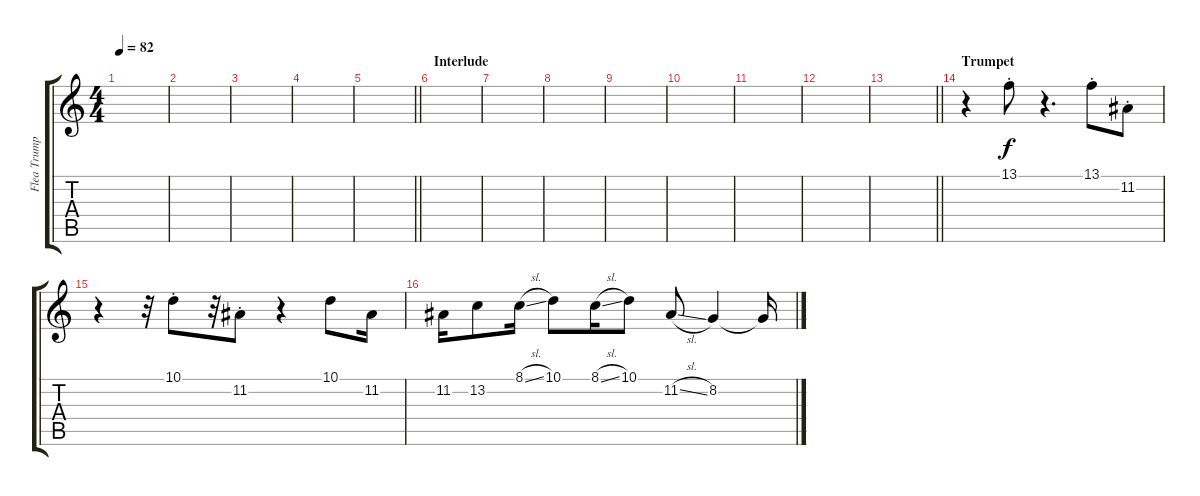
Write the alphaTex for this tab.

\track ("Flea Trumpet" "Flea Trump") {instrument trumpet}
\staff {score tabs}
\tuning (E4 B3 G3 D3 A2 E2) {hide}
\ts (4 4)
\tempo 82
\clef g2
\ks c
|
|
|
|
\barLineRight lightlight
|
\section ("" "Interlude")
|
|
|
|
|
|
|
\barLineRight lightlight
|
\section ("" "Trumpet")
r.4 13.1{st}.8 r.4{d} 13.1{st}.8 11.2{st}.8 |
r.4 r.32 10.1{st}.8 r.32 11.2{st}.8 r.4 10.1.8 11.2.16 |
11.2.16 13.2.8 8.1{sl}.16 10.1.8 8.1{sl}.16 10.1.8 11.2{sl}.8 8.2.4 8.2{t}.16
